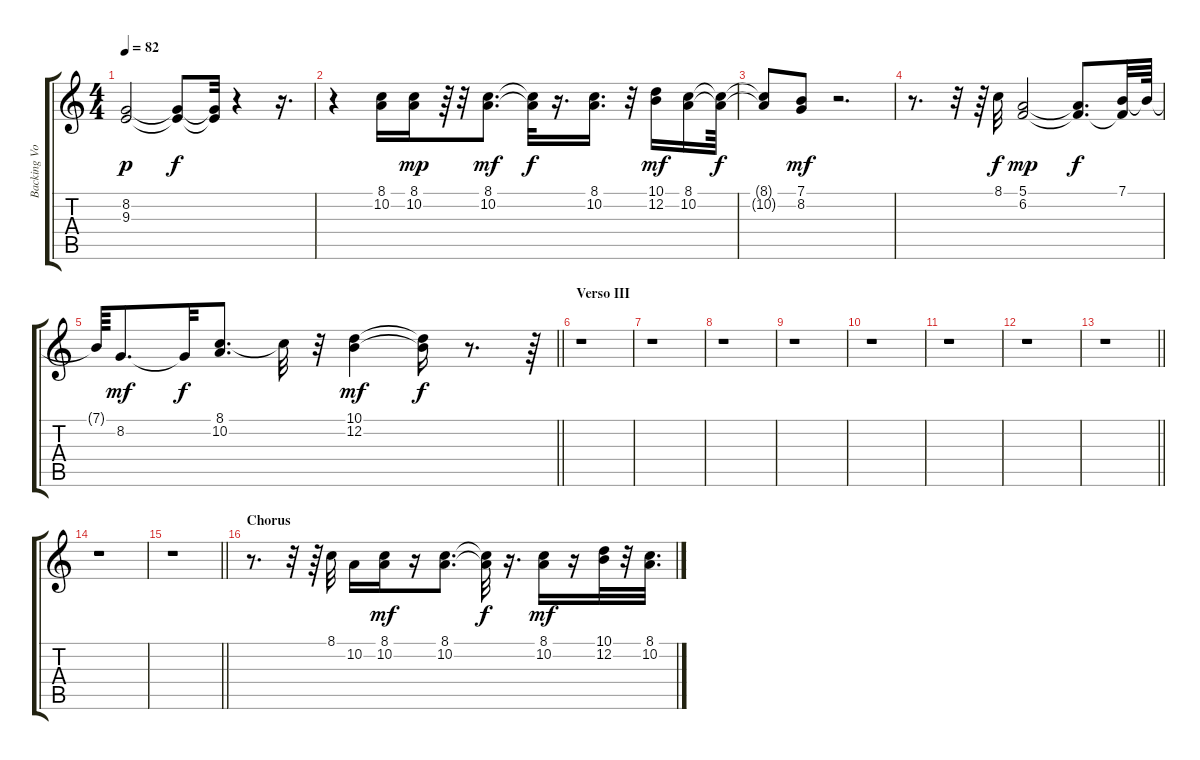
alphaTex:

\track ("Backing Vocals" "Backing Vo") {instrument choiraahs}
\staff {score tabs}
\tuning (E4 B3 G3 D3 A2 E2) {hide}
\ts (4 4)
\tempo 82
\clef g2
\ks c
(8.2 9.3).2{dy p} (8.2{t} 9.3{t}).8{dy f} (8.2{t} 9.3{t}).32 r.4 r.16{d} |
r.4 (8.1 10.2).16{instrument choiraahs} (8.1 10.2).16{dy mp} r.64 r.32 (8.1 10.2).8{d dy mf} (8.1{t} 10.2{t}).32{dy f} r.16{d} (8.1 10.2).16{d} r.32 (10.1 12.2).16{dy mf} (8.1 10.2).16 (8.1{t} 10.2{t}).64{dy f} |
(8.1{t} 10.2{t}).8 (7.1 8.2).8{dy mf} r.2{d} |
r.8{d} r.32 r.64 8.1.32{dy f instrument voiceoohs} (5.1 6.2).2{dy mp} (5.1{t} 6.2{t}).8{d dy f} (7.1 6.2{t}).32 7.1{t}.64 |
\barLineRight lightlight
7.1{t}.64 8.2.8{d dy mf} 8.2{t}.32{dy f} (8.1 10.2).8{d} 8.1{t}.32 r.32 (10.1 12.2).4{dy mf} (10.1{t} 12.2{t}).16{dy f} r.8{d} r.64 |
\section ("" "Verso III")
r.1 |
r.1 |
r.1 |
r.1 |
r.1 |
r.1 |
r.1 |
\barLineRight lightlight
r.1 |
r.1 |
\barLineRight lightlight
r.1 |
\section ("" "Chorus")
r.8{d} r.32 r.64 8.1.32{instrument choiraahs} 10.2.16 (8.1 10.2).16{dy mf} r.16 (8.1 10.2).8{d} (8.1{t} 10.2{t}).32{dy f} r.16{d} (8.1 10.2).16{dy mf} r.16 (10.1 12.2).32 r.32 (8.1 10.2).32{d}
